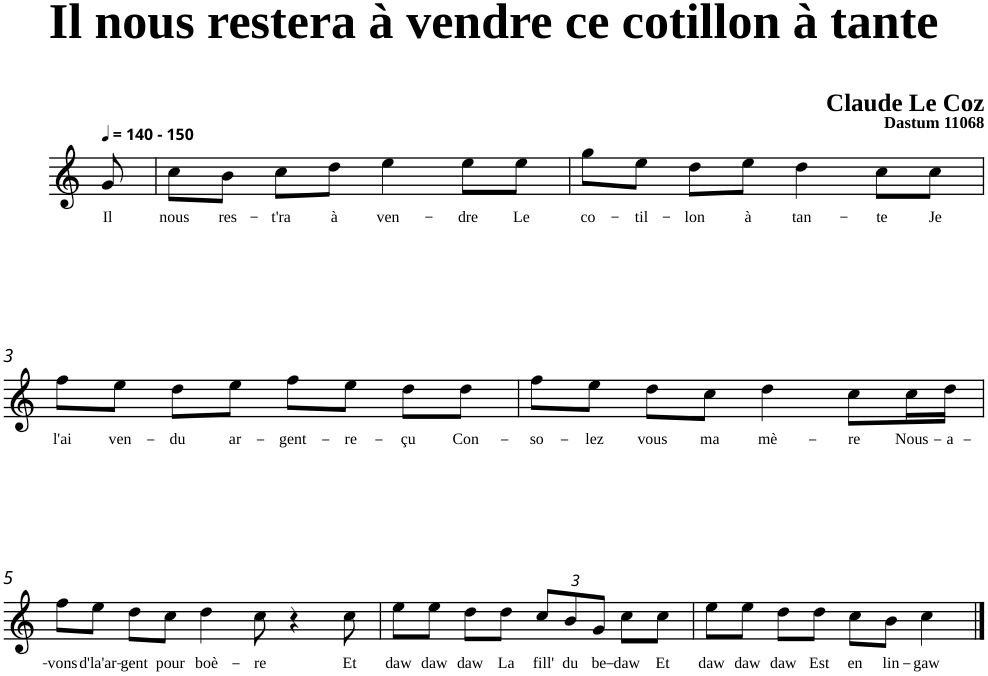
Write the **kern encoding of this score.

**kern	**text
*part1	*part1
*staff1	*staff1
*clefG2	*
*k[]	*
=	=
!LO:TX:a:B:t=- 150	!
!	!LO:LY:b
8g/	Il
=1	=1
!	!LO:LY:b
8cc\L	nous
!	!LO:LY:b
8b\J	res-
!	!LO:LY:b
8cc\L	-t'ra
!	!LO:LY:b
8dd\J	à
!	!LO:LY:b
4ee\	ven-
!	!LO:LY:b
8ee\L	-dre
!	!LO:LY:b
8ee\J	Le
=2	=2
!	!LO:LY:b
8gg\L	co-
!	!LO:LY:b
8ee\J	-til-
!	!LO:LY:b
8dd\L	-lon
!	!LO:LY:b
8ee\J	à
!	!LO:LY:b
4dd\	tan-
!	!LO:LY:b
8cc\L	-te
!	!LO:LY:b
8cc\J	Je
!!LO:LB:g=z
=3	=3
!	!LO:LY:b
8ff\L	l'ai
!	!LO:LY:b
8ee\J	ven-
!	!LO:LY:b
8dd\L	-du
!	!LO:LY:b
8ee\J	ar-
!	!LO:LY:b
8ff\L	-gent-
!	!LO:LY:b
8ee\J	-re-
!	!LO:LY:b
8dd\L	-çu
!	!LO:LY:b
8dd\J	Con-
=4	=4
!	!LO:LY:b
8ff\L	-so-
!	!LO:LY:b
8ee\J	-lez
!	!LO:LY:b
8dd\L	vous
!	!LO:LY:b
8cc\J	ma
!	!LO:LY:b
4dd\	mè-
!	!LO:LY:b
8cc\L	-re
!	!LO:LY:b
16cc\L	Nous-
!	!LO:LY:b
16dd\JJ	-a-
!!LO:LB:g=z
=5	=5
!	!LO:LY:b
8ff\L	-vons
!	!LO:LY:b
8ee\J	d'la'ar-
!	!LO:LY:b
8dd\L	-gent
!	!LO:LY:b
8cc\J	pour
!	!LO:LY:b
4dd\	boè-
!	!LO:LY:b
8cc\	-re
8r	.
8ryy	.
!	!LO:LY:b
8cc\	Et
=6	=6
!	!LO:LY:b
8ee\L	daw
8r	.
!	!LO:LY:b
8ee\J	daw
!	!LO:LY:b
8dd\L	daw
!	!LO:LY:b
8dd\J	La
*Xbrackettup	*
!	!LO:LY:b
12cc/L	fill'
!	!LO:LY:b
12b/	du
!	!LO:LY:b
12g/J	be-
!	!LO:LY:b
8cc\L	-daw
!	!LO:LY:b
8cc\J	Et
=7	=7
!	!LO:LY:b
8ee\L	daw
!	!LO:LY:b
8ee\J	daw
!	!LO:LY:b
8dd\L	daw
!	!LO:LY:b
8dd\J	Est
!	!LO:LY:b
8cc\L	en
!	!LO:LY:b
8b\J	lin-
!	!LO:LY:b
4cc\	-gaw
==	==
*-	*-
